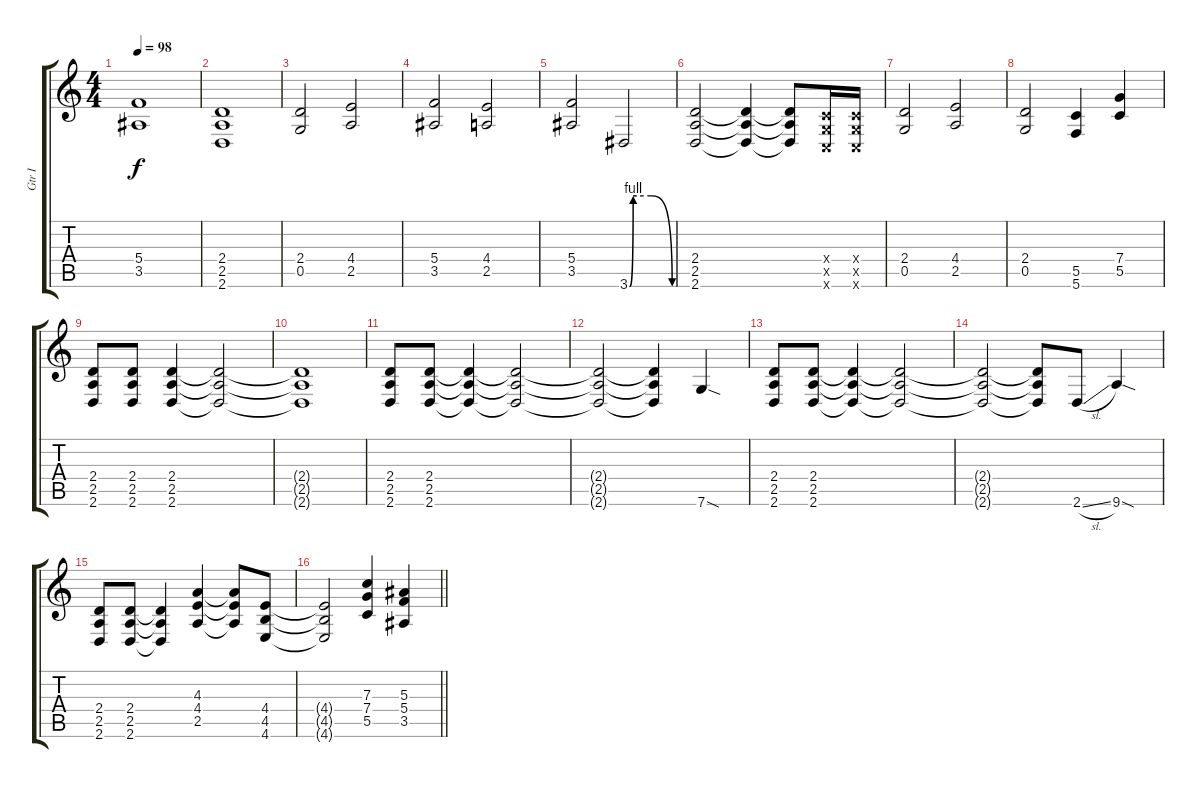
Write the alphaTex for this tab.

\track ("Gtr I" "Gtr I") {instrument overdrivenguitar}
\staff {score tabs}
\tuning (D4 A3 F3 C3 G2 C2) {hide}
\ts (4 4)
\tempo 98
\clef g2
\ks c
(5.4 3.5).1{dy f} |
(2.4 2.5 2.6).1 |
(2.4 0.5).2 (4.4 2.5).2 |
(5.4 3.5).2 (4.4 2.5).2 |
(5.4 3.5).2 3.6{be (custom 0 0 5 4 10 4 30 4 60 0)}.2 |
(2.4 2.5 2.6).2 (2.4{t} 2.5{t} 2.6{t}).4 (2.4{t} 2.5{t} 2.6{t}).8 (0.4{x} 0.5{x} 0.6{x}).16 (0.4{x} 0.5{x} 0.6{x}).16 |
(2.4 0.5).2 (4.4 2.5).2 |
(2.4 0.5).2 (5.5 5.6).4 (7.4 5.5).4 |
(2.4 2.5 2.6).8 (2.4 2.5 2.6).8 (2.4 2.5 2.6).4 (2.4{t} 2.5{t} 2.6{t}).2 |
(2.4{t} 2.5{t} 2.6{t}).1 |
(2.4 2.5 2.6).8 (2.4 2.5 2.6).8 (2.4{t} 2.5{t} 2.6{t}).4 (2.4{t} 2.5{t} 2.6{t}).2 |
(2.4{t} 2.5{t} 2.6{t}).2 (2.4{t} 2.5{t} 2.6{t}).4 7.6{sod}.4 |
(2.4 2.5 2.6).8 (2.4 2.5 2.6).8 (2.4{t} 2.5{t} 2.6{t}).4 (2.4{t} 2.5{t} 2.6{t}).2 |
(2.4{t} 2.5{t} 2.6{t}).2 (2.4{t} 2.5{t} 2.6{t}).8 2.6{sl}.8 9.6{sod}.4 |
(2.4 2.5 2.6).8 (2.4 2.5 2.6).8 (2.4{t} 2.5{t} 2.6{t}).4 (4.3 4.4 2.5).4 (4.3{t} 4.4{t} 2.5{t}).8 (4.4 4.5 4.6).8 |
\barLineRight lightlight
(4.4{t} 4.5{t} 4.6{t}).2 (7.3 7.4 5.5).4 (5.3 5.4 3.5).4
